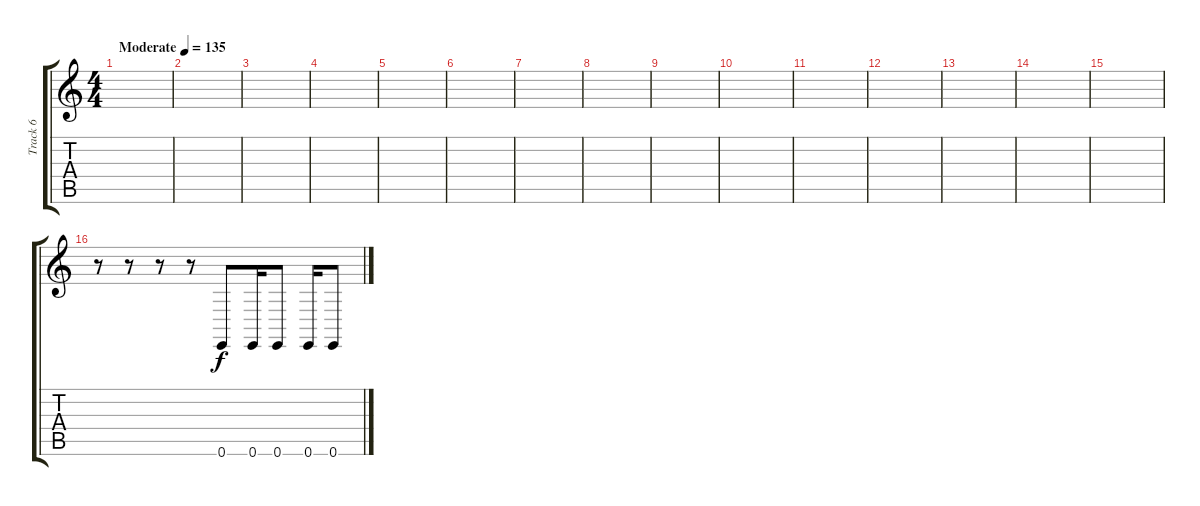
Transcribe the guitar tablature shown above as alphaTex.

\track ("Track 6" "Track 6") {instrument oboe}
\staff {score tabs}
\tuning (E4 B3 G3 D3 A2 E2) {hide}
\ts (4 4)
\tempo (135 "Moderate")
\clef g2
\ks c
|
|
|
|
|
|
|
|
|
|
|
|
|
|
|
r.8 r.8 r.8 r.8 0.6.8 0.6.16 0.6.8 0.6.16 0.6.8
